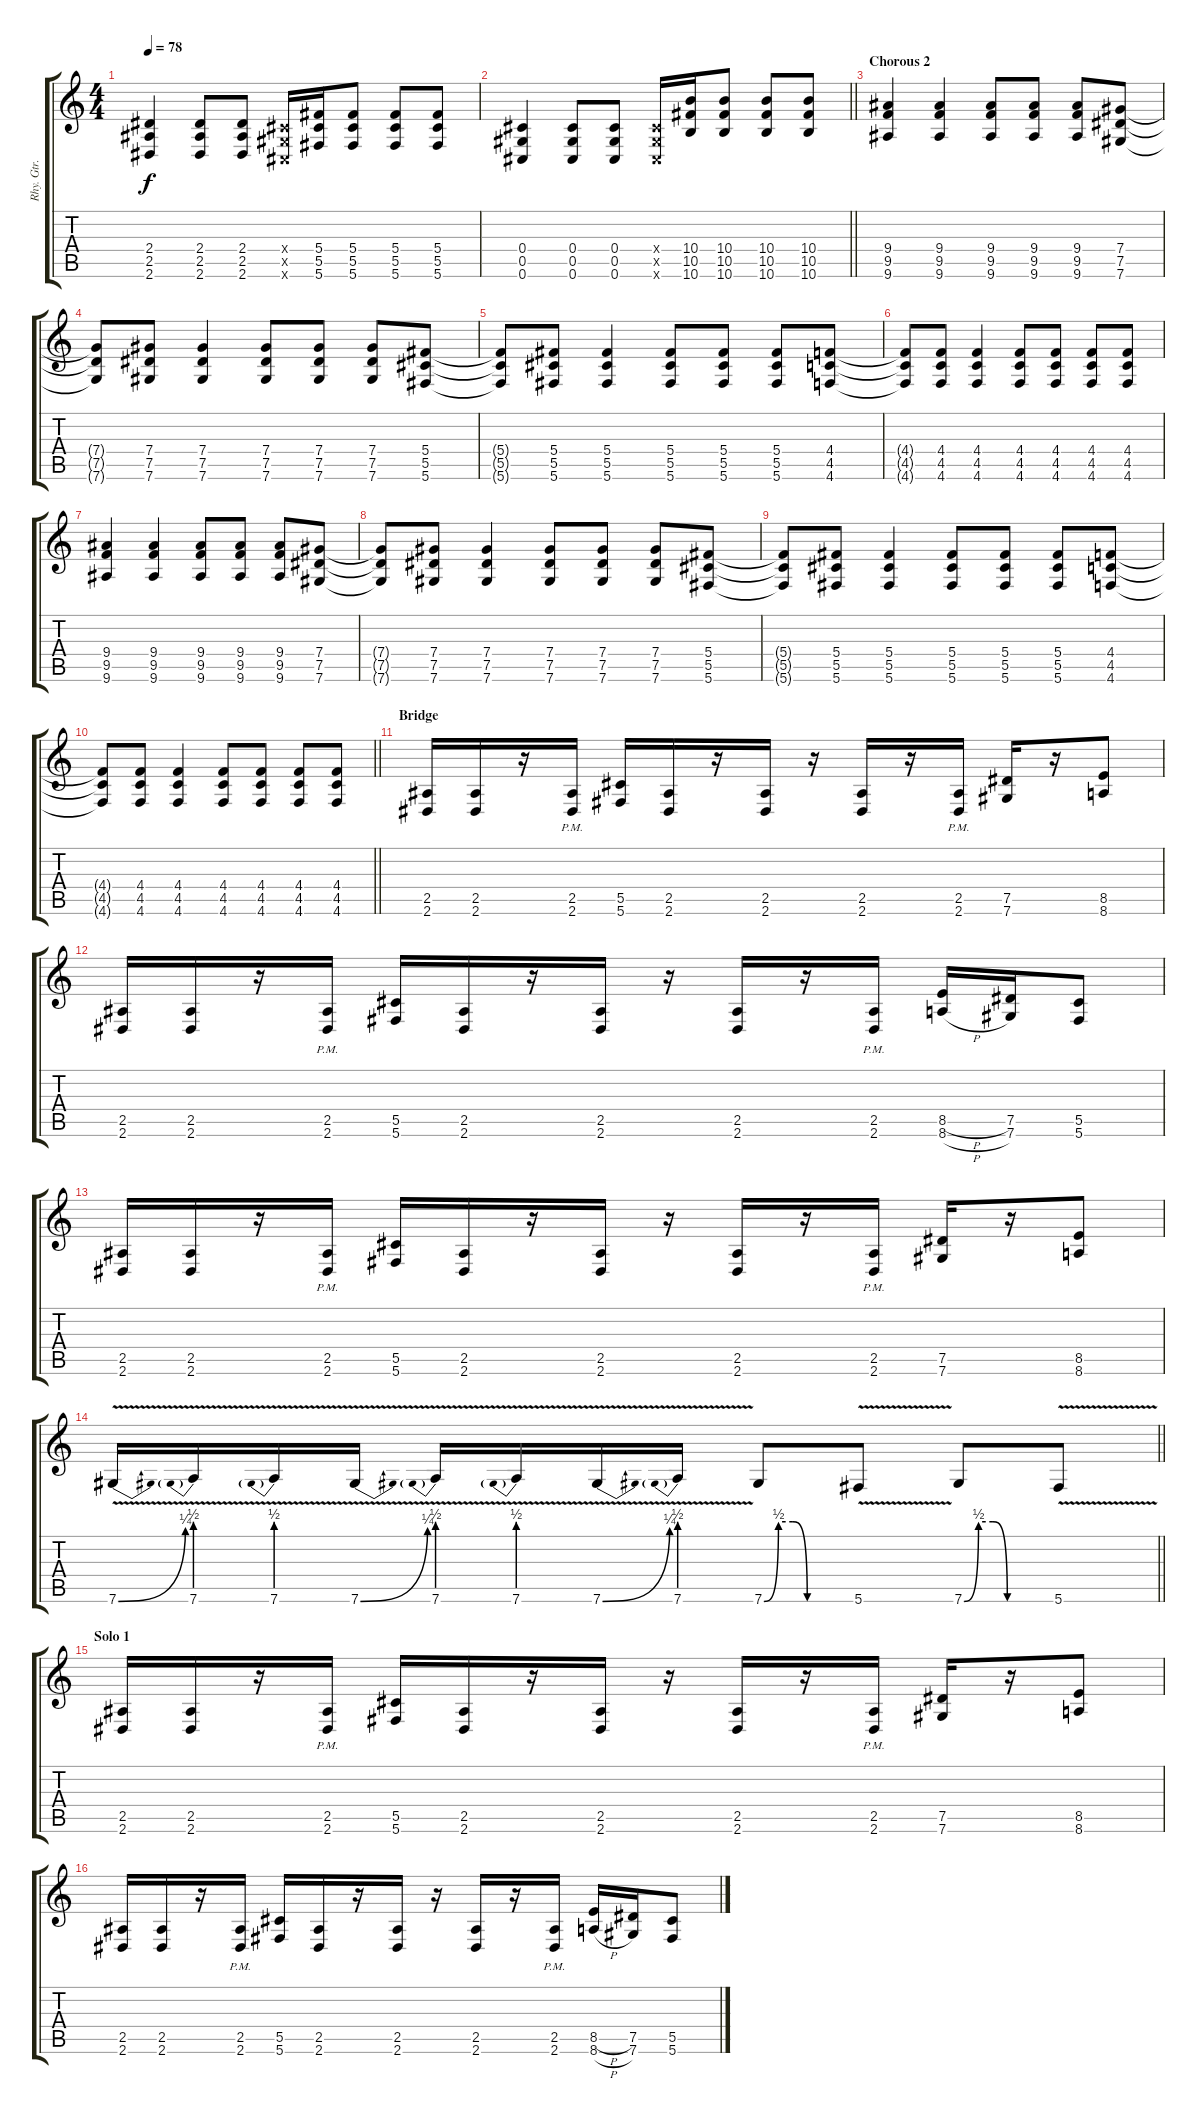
\track ("Rhy. Gtr. 1" "Rhy. Gtr. ") {instrument distortionguitar}
\staff {score tabs}
\tuning (Eb4 Bb3 Gb3 Db3 Ab2 Db2) {hide}
\ts (4 4)
\tempo 78
\clef g2
\ks c
(2.4 2.5 2.6).4{dy f} (2.4 2.5 2.6).8 (2.4 2.5 2.6).8 (0.4{x} 0.5{x} 0.6{x}).16 (5.4 5.5 5.6).16 (5.4 5.5 5.6).8 (5.4 5.5 5.6).8 (5.4 5.5 5.6).8 |
\barLineRight lightlight
(0.4 0.5 0.6).4 (0.4 0.5 0.6).8 (0.4 0.5 0.6).8 (0.4{x} 0.5{x} 0.6{x}).16 (10.4 10.5 10.6).16 (10.4 10.5 10.6).8 (10.4 10.5 10.6).8 (10.4 10.5 10.6).8 |
\section ("" "Chorous 2")
(9.4 9.5 9.6).4 (9.4 9.5 9.6).4 (9.4 9.5 9.6).8 (9.4 9.5 9.6).8 (9.4 9.5 9.6).8 (7.4 7.5 7.6).8 |
(7.4{t} 7.5{t} 7.6{t}).8 (7.4 7.5 7.6).8 (7.4 7.5 7.6).4 (7.4 7.5 7.6).8 (7.4 7.5 7.6).8 (7.4 7.5 7.6).8 (5.4 5.5 5.6).8 |
(5.4{t} 5.5{t} 5.6{t}).8 (5.4 5.5 5.6).8 (5.4 5.5 5.6).4 (5.4 5.5 5.6).8 (5.4 5.5 5.6).8 (5.4 5.5 5.6).8 (4.4 4.5 4.6).8 |
(4.4{t} 4.5{t} 4.6{t}).8 (4.4 4.5 4.6).8 (4.4 4.5 4.6).4 (4.4 4.5 4.6).8 (4.4 4.5 4.6).8 (4.4 4.5 4.6).8 (4.4 4.5 4.6).8 |
(9.4 9.5 9.6).4 (9.4 9.5 9.6).4 (9.4 9.5 9.6).8 (9.4 9.5 9.6).8 (9.4 9.5 9.6).8 (7.4 7.5 7.6).8 |
(7.4{t} 7.5{t} 7.6{t}).8 (7.4 7.5 7.6).8 (7.4 7.5 7.6).4 (7.4 7.5 7.6).8 (7.4 7.5 7.6).8 (7.4 7.5 7.6).8 (5.4 5.5 5.6).8 |
(5.4{t} 5.5{t} 5.6{t}).8 (5.4 5.5 5.6).8 (5.4 5.5 5.6).4 (5.4 5.5 5.6).8 (5.4 5.5 5.6).8 (5.4 5.5 5.6).8 (4.4 4.5 4.6).8 |
\barLineRight lightlight
(4.4{t} 4.5{t} 4.6{t}).8 (4.4 4.5 4.6).8 (4.4 4.5 4.6).4 (4.4 4.5 4.6).8 (4.4 4.5 4.6).8 (4.4 4.5 4.6).8 (4.4 4.5 4.6).8 |
\section ("" "Bridge")
(2.5 2.6).16 (2.5 2.6).16 r.16 (2.5{pm} 2.6{pm}).16 (5.5 5.6).16 (2.5 2.6).16 r.16 (2.5 2.6).16 r.16 (2.5 2.6).16 r.16 (2.5{pm} 2.6{pm}).16 (7.5 7.6).16 r.16 (8.5 8.6).8 |
(2.5 2.6).16 (2.5 2.6).16 r.16 (2.5{pm} 2.6{pm}).16 (5.5 5.6).16 (2.5 2.6).16 r.16 (2.5 2.6).16 r.16 (2.5 2.6).16 r.16 (2.5{pm} 2.6{pm}).16 (8.5{h} 8.6{h}).16 (7.5 7.6).16 (5.5 5.6).8 |
(2.5 2.6).16 (2.5 2.6).16 r.16 (2.5{pm} 2.6{pm}).16 (5.5 5.6).16 (2.5 2.6).16 r.16 (2.5 2.6).16 r.16 (2.5 2.6).16 r.16 (2.5{pm} 2.6{pm}).16 (7.5 7.6).16 r.16 (8.5 8.6).8 |
\barLineRight lightlight
7.6{be (bend 0 0 60 1) v}.16 7.6{be (prebend 0 2 60 2) v}.16 7.6{be (prebend 0 2 60 2) v}.16 7.6{be (bend 0 0 60 1) v}.16 7.6{be (prebend 0 2 60 2) v}.16 7.6{be (prebend 0 2 60 2) v}.16 7.6{be (bend 0 0 60 1) v}.16 7.6{be (prebend 0 2 60 2) v}.16 7.6{be (custom 0 0 10 2 20 2 30 0 60 0)}.8 5.6{v}.8 7.6{be (custom 0 0 10 2 20 2 30 0 60 0)}.8 5.6{v}.8 |
\section ("" "Solo 1")
(2.5 2.6).16 (2.5 2.6).16 r.16 (2.5{pm} 2.6{pm}).16 (5.5 5.6).16 (2.5 2.6).16 r.16 (2.5 2.6).16 r.16 (2.5 2.6).16 r.16 (2.5{pm} 2.6{pm}).16 (7.5 7.6).16 r.16 (8.5 8.6).8 |
(2.5 2.6).16 (2.5 2.6).16 r.16 (2.5{pm} 2.6{pm}).16 (5.5 5.6).16 (2.5 2.6).16 r.16 (2.5 2.6).16 r.16 (2.5 2.6).16 r.16 (2.5{pm} 2.6{pm}).16 (8.5{h} 8.6{h}).16 (7.5 7.6).16 (5.5 5.6).8
